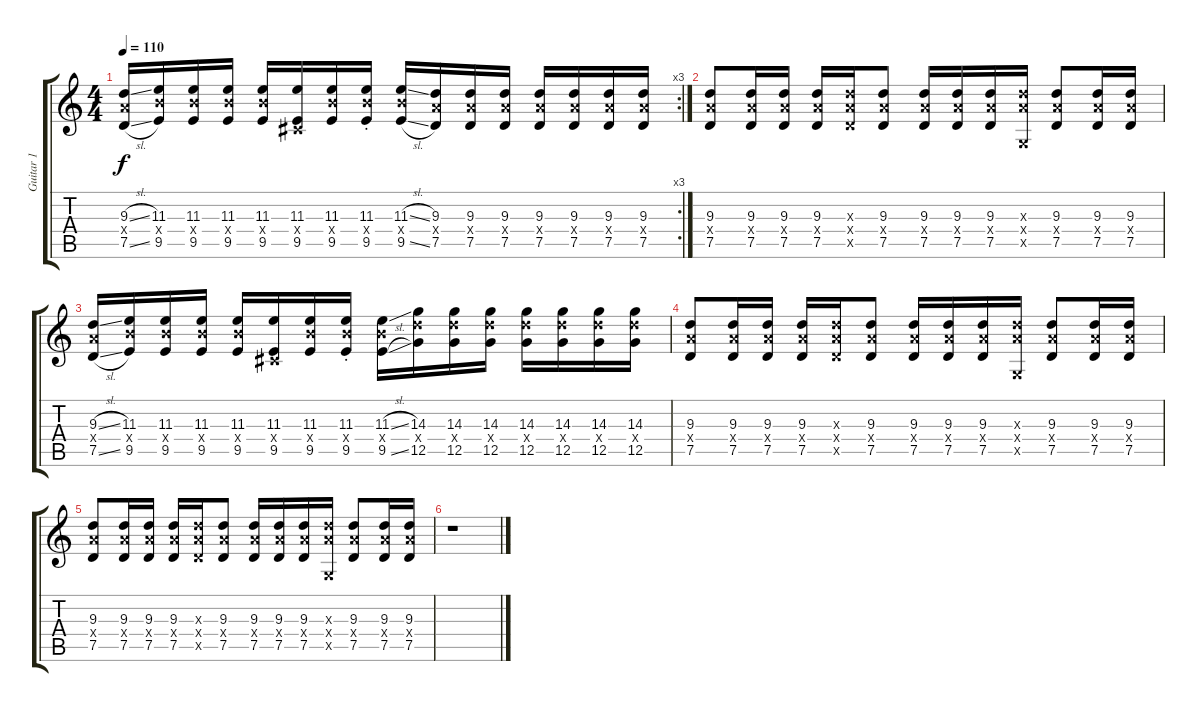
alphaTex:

\track ("Guitar 1" "Guitar 1") {instrument distortionguitar}
\staff {score tabs}
\tuning (D4 A3 F3 C3 G2 C2) {hide}
\rc 3
\ts (4 4)
\tempo 110
\clef g2
\ks c
(9.3{sl} 9.4{x} 7.5{sl}).16{dy f} (11.3 11.4{x} 9.5).16 (11.3 11.4{x} 9.5).16 (11.3 11.4{x} 9.5).16 (11.3 11.4{x} 9.5).16 (11.3 1.4{x} 9.5).16 (11.3 11.4{x} 9.5).16 (11.3{st} 11.4{x} 9.5{st}).16 (11.3{sl} 11.4{x} 9.5{sl}).16 (9.3 9.4{x} 7.5).16 (9.3 9.4{x} 7.5).16 (9.3 9.4{x} 7.5).16 (9.3 9.4{x} 7.5).16 (9.3 9.4{x} 7.5).16 (9.3 9.4{x} 7.5).16 (9.3 9.4{x} 7.5).16 |
(9.3 9.4{x} 7.5).8 (9.3 9.4{x} 7.5).16 (9.3 9.4{x} 7.5).16 (9.3 9.4{x} 7.5).16 (9.3{x} 9.4{x} 7.5{x}).16 (9.3 9.4{x} 7.5).8 (9.3 9.4{x} 7.5).16 (9.3 9.4{x} 7.5).16 (9.3 9.4{x} 7.5).16 (9.3{x} 9.4{x} 0.5{x}).16 (9.3 9.4{x} 7.5).8 (9.3 9.4{x} 7.5).16 (9.3 9.4{x} 7.5).16 |
(9.3{sl} 9.4{x} 7.5{sl}).16 (11.3 11.4{x} 9.5).16 (11.3 11.4{x} 9.5).16 (11.3 11.4{x} 9.5).16 (11.3 11.4{x} 9.5).16 (11.3 1.4{x} 9.5).16 (11.3 11.4{x} 9.5).16 (11.3{st} 11.4{x} 9.5{st}).16 (11.3{sl} 11.4{x} 9.5{sl}).16 (14.3 14.4{x} 12.5).16 (14.3 14.4{x} 12.5).16 (14.3 14.4{x} 12.5).16 (14.3 14.4{x} 12.5).16 (14.3 14.4{x} 12.5).16 (14.3 14.4{x} 12.5).16 (14.3 14.4{x} 12.5).16 |
(9.3 9.4{x} 7.5).8 (9.3 9.4{x} 7.5).16 (9.3 9.4{x} 7.5).16 (9.3 9.4{x} 7.5).16 (9.3{x} 9.4{x} 7.5{x}).16 (9.3 9.4{x} 7.5).8 (9.3 9.4{x} 7.5).16 (9.3 9.4{x} 7.5).16 (9.3 9.4{x} 7.5).16 (9.3{x} 9.4{x} 0.5{x}).16 (9.3 9.4{x} 7.5).8 (9.3 9.4{x} 7.5).16 (9.3 9.4{x} 7.5).16 |
(9.3 9.4{x} 7.5).8 (9.3 9.4{x} 7.5).16 (9.3 9.4{x} 7.5).16 (9.3 9.4{x} 7.5).16 (9.3{x} 9.4{x} 7.5{x}).16 (9.3 9.4{x} 7.5).8 (9.3 9.4{x} 7.5).16 (9.3 9.4{x} 7.5).16 (9.3 9.4{x} 7.5).16 (9.3{x} 9.4{x} 0.5{x}).16 (9.3 9.4{x} 7.5).8 (9.3 9.4{x} 7.5).16 (9.3 9.4{x} 7.5).16 |
r.1
